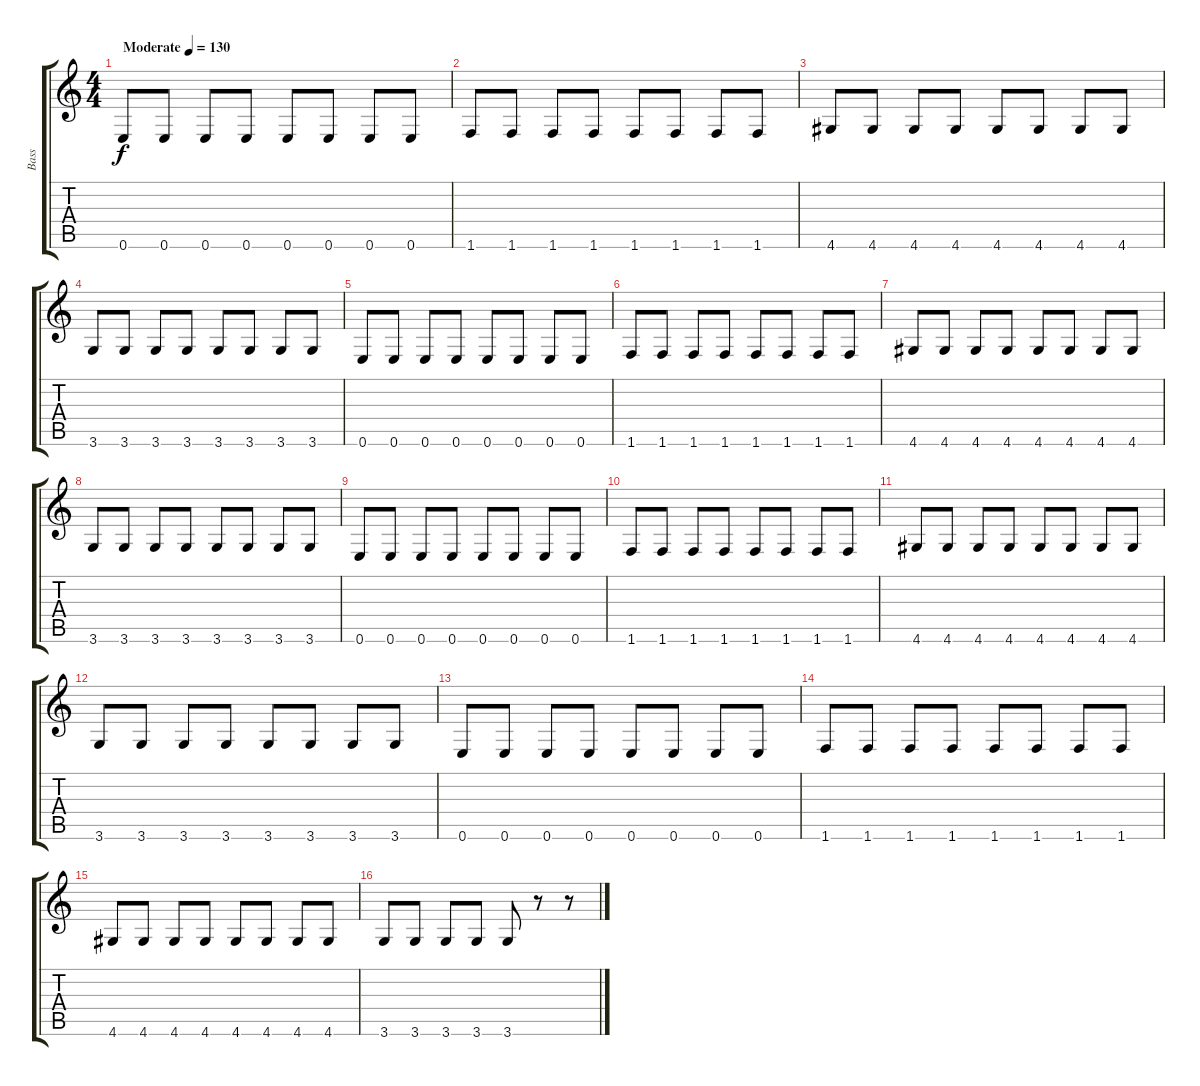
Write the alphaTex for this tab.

\track ("Bass" "Bass") {instrument electricbassfinger}
\staff {score tabs}
\tuning (E4 B3 G3 D3 A2 E2) {hide}
\ts (4 4)
\tempo (130 "Moderate")
\clef g2
\ks c
0.6.8{dy f instrument electricbassfinger} 0.6.8 0.6.8 0.6.8 0.6.8 0.6.8 0.6.8 0.6.8 |
1.6.8 1.6.8 1.6.8 1.6.8 1.6.8 1.6.8 1.6.8 1.6.8 |
4.6.8 4.6.8 4.6.8 4.6.8 4.6.8 4.6.8 4.6.8 4.6.8 |
3.6.8 3.6.8 3.6.8 3.6.8 3.6.8 3.6.8 3.6.8 3.6.8 |
0.6.8 0.6.8 0.6.8 0.6.8 0.6.8 0.6.8 0.6.8 0.6.8 |
1.6.8 1.6.8 1.6.8 1.6.8 1.6.8 1.6.8 1.6.8 1.6.8 |
4.6.8 4.6.8 4.6.8 4.6.8 4.6.8 4.6.8 4.6.8 4.6.8 |
3.6.8 3.6.8 3.6.8 3.6.8 3.6.8 3.6.8 3.6.8 3.6.8 |
0.6.8 0.6.8 0.6.8 0.6.8 0.6.8 0.6.8 0.6.8 0.6.8 |
1.6.8 1.6.8 1.6.8 1.6.8 1.6.8 1.6.8 1.6.8 1.6.8 |
4.6.8 4.6.8 4.6.8 4.6.8 4.6.8 4.6.8 4.6.8 4.6.8 |
3.6.8 3.6.8 3.6.8 3.6.8 3.6.8 3.6.8 3.6.8 3.6.8 |
0.6.8 0.6.8 0.6.8 0.6.8 0.6.8 0.6.8 0.6.8 0.6.8 |
1.6.8 1.6.8 1.6.8 1.6.8 1.6.8 1.6.8 1.6.8 1.6.8 |
4.6.8 4.6.8 4.6.8 4.6.8 4.6.8 4.6.8 4.6.8 4.6.8 |
3.6.8 3.6.8 3.6.8 3.6.8 3.6.8 r.8 r.8
